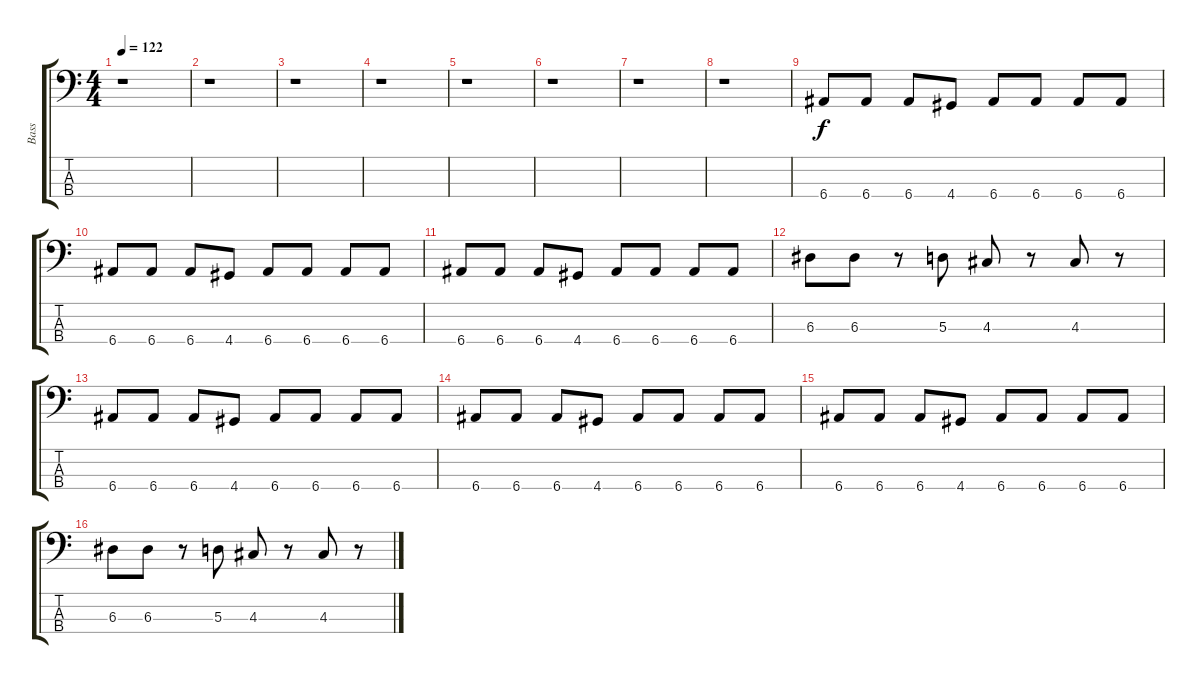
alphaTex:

\track ("Bass" "Bass") {instrument electricbasspick}
\staff {score tabs}
\tuning (G2 D2 A1 E1) {hide}
\ts (4 4)
\tempo 122
\clef f4
\ks c
r.1{dy f instrument electricbasspick} |
r.1 |
r.1 |
r.1 |
r.1 |
r.1 |
r.1 |
r.1 |
6.4.8 6.4.8 6.4.8 4.4.8 6.4.8 6.4.8 6.4.8 6.4.8 |
6.4.8 6.4.8 6.4.8 4.4.8 6.4.8 6.4.8 6.4.8 6.4.8 |
6.4.8 6.4.8 6.4.8 4.4.8 6.4.8 6.4.8 6.4.8 6.4.8 |
6.3.8 6.3.8 r.8 5.3.8 4.3.8 r.8 4.3.8 r.8 |
6.4.8 6.4.8 6.4.8 4.4.8 6.4.8 6.4.8 6.4.8 6.4.8 |
6.4.8 6.4.8 6.4.8 4.4.8 6.4.8 6.4.8 6.4.8 6.4.8 |
6.4.8 6.4.8 6.4.8 4.4.8 6.4.8 6.4.8 6.4.8 6.4.8 |
6.3.8 6.3.8 r.8 5.3.8 4.3.8 r.8 4.3.8 r.8
